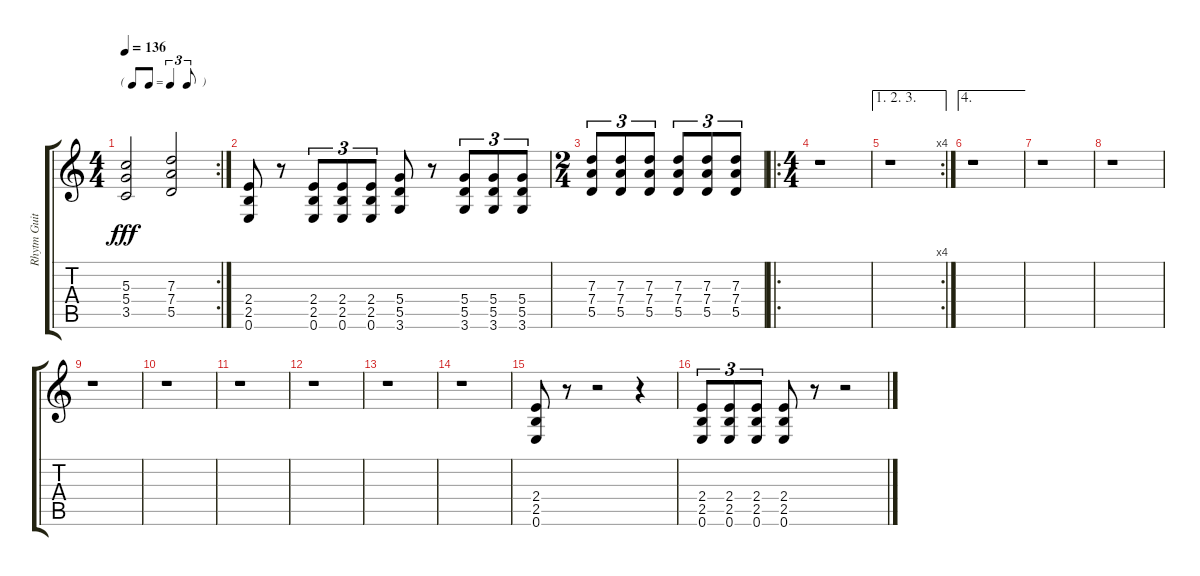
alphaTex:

\track ("Rhytm Guitar" "Rhytm Guit") {instrument distortionguitar}
\staff {score tabs}
\tuning (E4 B3 G3 D3 A2 E2) {hide}
\rc 2
\ts (4 4)
\tf triplet8th
\tempo 136
\clef g2
\ks c
(5.3 5.4 3.5).2{dy fff} (7.3 7.4 5.5).2 |
(2.4 2.5 0.6).8 r.8 (2.4 2.5 0.6).8{tu (3 2)} (2.4 2.5 0.6).8{tu (3 2)} (2.4 2.5 0.6).8{tu (3 2)} (5.4 5.5 3.6).8 r.8 (5.4 5.5 3.6).8{tu (3 2)} (5.4 5.5 3.6).8{tu (3 2)} (5.4 5.5 3.6).8{tu (3 2)} |
\ts (2 4)
(7.3 7.4 5.5).8{tu (3 2)} (7.3 7.4 5.5).8{tu (3 2)} (7.3 7.4 5.5).8{tu (3 2)} (7.3 7.4 5.5).8{tu (3 2)} (7.3 7.4 5.5).8{tu (3 2)} (7.3 7.4 5.5).8{tu (3 2)} |
\ro
\ts (4 4)
r.1 |
\ae (1 2 3)
\rc 4
r.1 |
\ae 4
r.1 |
r.1 |
r.1 |
r.1 |
r.1 |
r.1 |
r.1 |
r.1 |
r.1 |
(2.4 2.5 0.6).8 r.8 r.2 r.4 |
(2.4 2.5 0.6).8{tu (3 2)} (2.4 2.5 0.6).8{tu (3 2)} (2.4 2.5 0.6).8{tu (3 2)} (2.4 2.5 0.6).8 r.8 r.2
